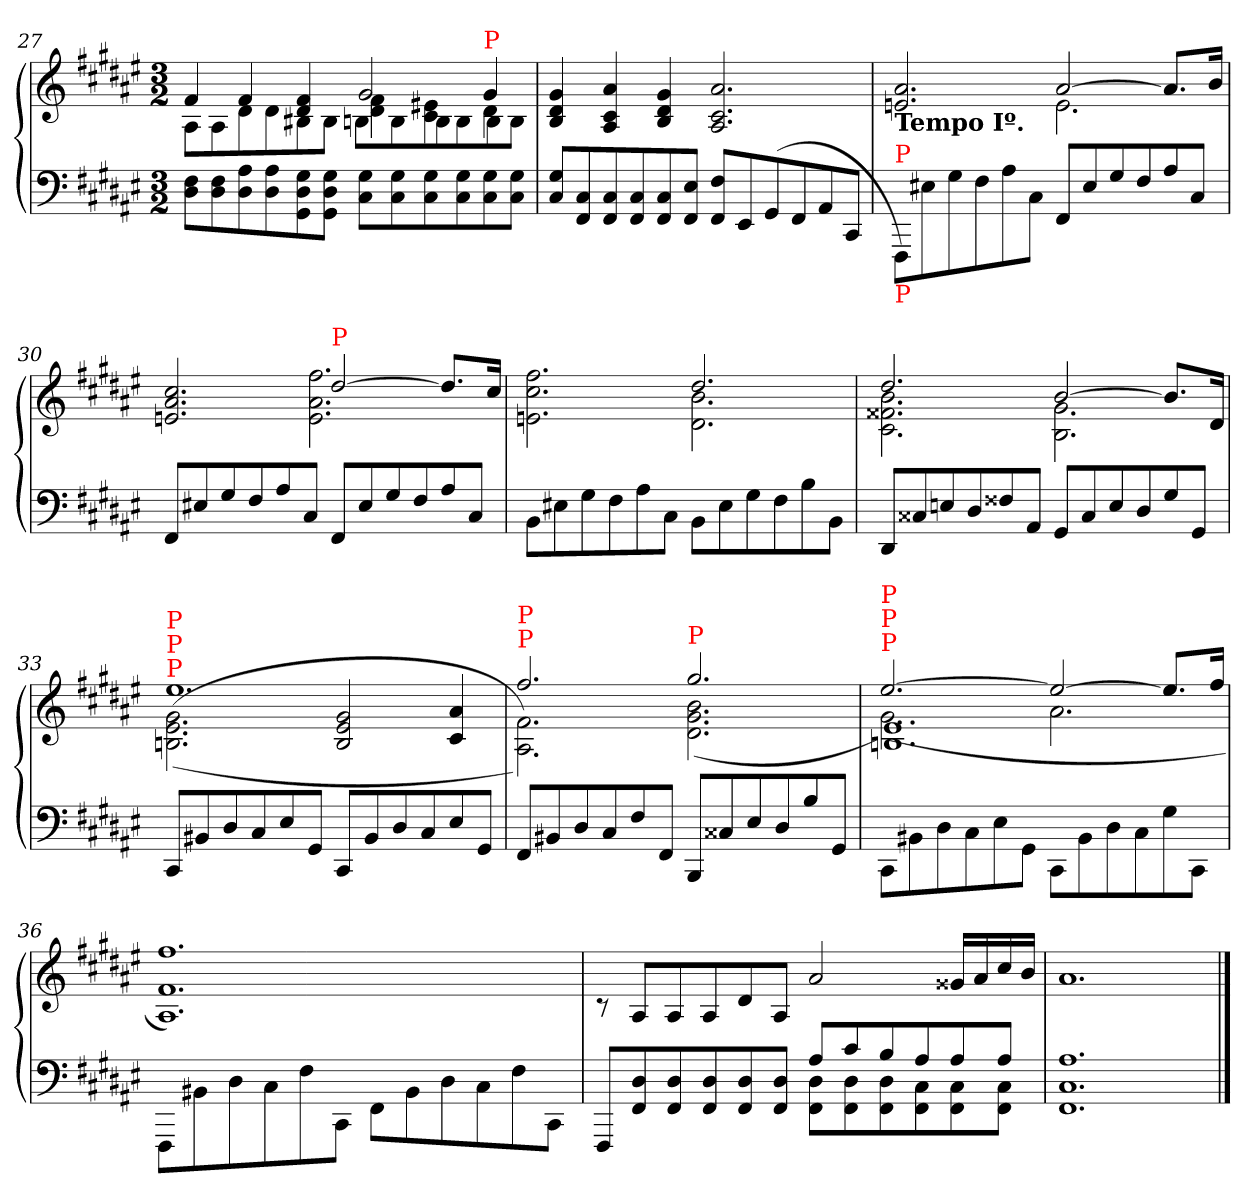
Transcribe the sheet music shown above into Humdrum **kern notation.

**kern	**kern
*part1	*part1
*staff2	*staff1
*clefF4	*clefG2
*k[f#c#g#d#a#e#]	*k[f#c#g#d#a#e#]
*F#:	*F#:
*M3/2	*M3/2
=27	=27
*	*^
*	*	*^
8F# 8D#L	4f#/	2.ryy	8A#\L
8F# 8D#	.	.	8A#
8A# 8D#	4f#/	.	8d#
8A# 8D#	.	.	8d#
8G# 8D# 8GG#	4f#/ 4d#/	.	8B#X
8G# 8D# 8GG#J	.	.	8B#J
8G# 8C#L	2g#	4f# 4d#	8Bn\L
8G# 8C#	.	.	8B
8G# 8C#	.	4e#X 4c#	8B
8G# 8C#	.	.	8B
!	!LO:TX:a:color=red:t=P	!	!
8G# 8C#	4g#	4d#	8B
8G# 8C#J	.	.	8BJ
*	*v	*v	*v
=28	=28
8G# 8C#L	4g# 4d# 4B
8C# 8FF#	.
8C# 8FF#	4a# 4c# 4A#
8C# 8FF#	.
8C# 8FF#	4g# 4d# 4B
8E# 8FF#J	.
8F# 8FF#L	2.a# 2.c# 2.A#
8EE#	.
(<8GG#	.
8FF#	.
8AA#	.
8CC#J	.
=29	=29
*	*^
!	!LO:TX:b:B:t=Tempo Iº.	!
!LO:TX:b:color=red:t=P	!	!
!LO:TX:a:color=red:t=P	!	!
8FFF#/L)	2.a# 2.en	2.ryy
8E#X\	.	.
8G#\	.	.
8F#\	.	.
8A#\	.	.
8C#\J	.	.
8FF#L	[2a#	2.e
8E#	.	.
8G#	.	.
8F#	.	.
8A#	8.a#L]	.
8C#J	.	.
.	16bJk	.
=30	=30	=30
8FF#L	2.cc# 2.a# 2.en	2.ryy
8E#X	.	.
8G#	.	.
8F#	.	.
8A#	.	.
8C#J	.	.
!	!LO:TX:a:color=red:t=P	!
8FF#L	[2dd#	2.ff# 2.a# 2.e
8E#	.	.
8G#	.	.
8F#	.	.
8A#	8.dd#L]	.
8C#J	.	.
.	16cc#Jk	.
=31	=31	=31
8BBL	2.ff# 2.cc# 2.en	2.ryy
8E#X	.	.
8G#	.	.
8F#	.	.
8A#	.	.
8C#J	.	.
8BBL	2.dd#	2.b 2.d#
8E#	.	.
8G#	.	.
8F#	.	.
8B	.	.
8BBJ	.	.
=32	=32	=32
8DD#L	2.dd#	2.b 2.f##X 2.c#
8C##X	.	.
8En	.	.
8D#	.	.
8F##X	.	.
8AA#J	.	.
8GG#L	[2b	2.g# 2.B
8C##	.	.
8E	.	.
8D#	.	.
8G#	8.bL]	.
8GG#J	.	.
.	16d#Jk	.
=33	=33	=33
!	!LO:TX:a:color=red:t=P	!
!	!LO:TX:a:color=red:t=P	!
!	!LO:TX:a:color=red:t=P	!
8CC#L	1.ee#	(<(>2.g#\ 2.e#\ 2.Bn\
8BB#X	.	.
8D#	.	.
8C#	.	.
8E#	.	.
8GG#J	.	.
8CC#L	.	2g#/ 2e#/ 2B/
8BB#	.	.
8D#	.	.
8C#	.	.
8E#	.	4a#/ 4c#/
8GG#J	.	.
=34	=34	=34
!	!LO:TX:a:color=red:t=P	!
!	!LO:TX:a:color=red:t=P	!
8FF#L	2.ff#	2.f# 2.A#))
8BB#X	.	.
8D#	.	.
8C#	.	.
8F#	.	.
8FF#J	.	.
!	!LO:TX:a:color=red:t=P	!
8BBBL	2.gg#	(<2.b 2.g# 2.d#
8C##X	.	.
8E#	.	.
8D#	.	.
8B	.	.
8GG#J	.	.
=35	=35	=35
*	*	*^
!	!LO:TX:a:color=red:t=P	!	!
!	!LO:TX:a:color=red:t=P	!	!
!	!LO:TX:a:color=red:t=P	!	!
8CC#\L	[2.ee#	(<2.g#)	1.e# 1.Bn
8BB#X	.	.	.
8D#	.	.	.
8C#	.	.	.
8E#	.	.	.
8GG#J	.	.	.
8CC#\L	2ee#_	2.a#	.
8BB#	.	.	.
8D#	.	.	.
8C#	.	.	.
8G#	8.ee#L]	.	.
8CC#J	.	.	.
.	16ff#Jk	.	.
*	*v	*v	*v
=36	=36
8FFF#\L	1.ff# 1.f# 1.A#)
8BB#X	.
8D#	.
8C#	.
8F#	.
8CC#J	.
8FF#\L	.
8BB#	.
8D#	.
8C#	.
8F#	.
8CC#J	.
=37	=37
*^	*
2.ryy	8FFF#L	8rc
.	8D# 8FF#	8A#/L
.	8D# 8FF#	8A#/
.	8D# 8FF#	8A#/
.	8D# 8FF#	8d#/
.	8D# 8FF#J	8A#/J
8A#L	8D# 8FF#L	2a#
8c#	8D# 8FF#	.
8B	8D# 8FF#	.
8A#	8C# 8FF#	.
8A#	8C# 8FF#	16g##XLL
.	.	16a#
8A#J	8C# 8FF#J	16cc#
.	.	16bJJ
*v	*v	*
=38	=38
1.A# 1.C# 1.FF#	1.a#
==	==
*-	*-
